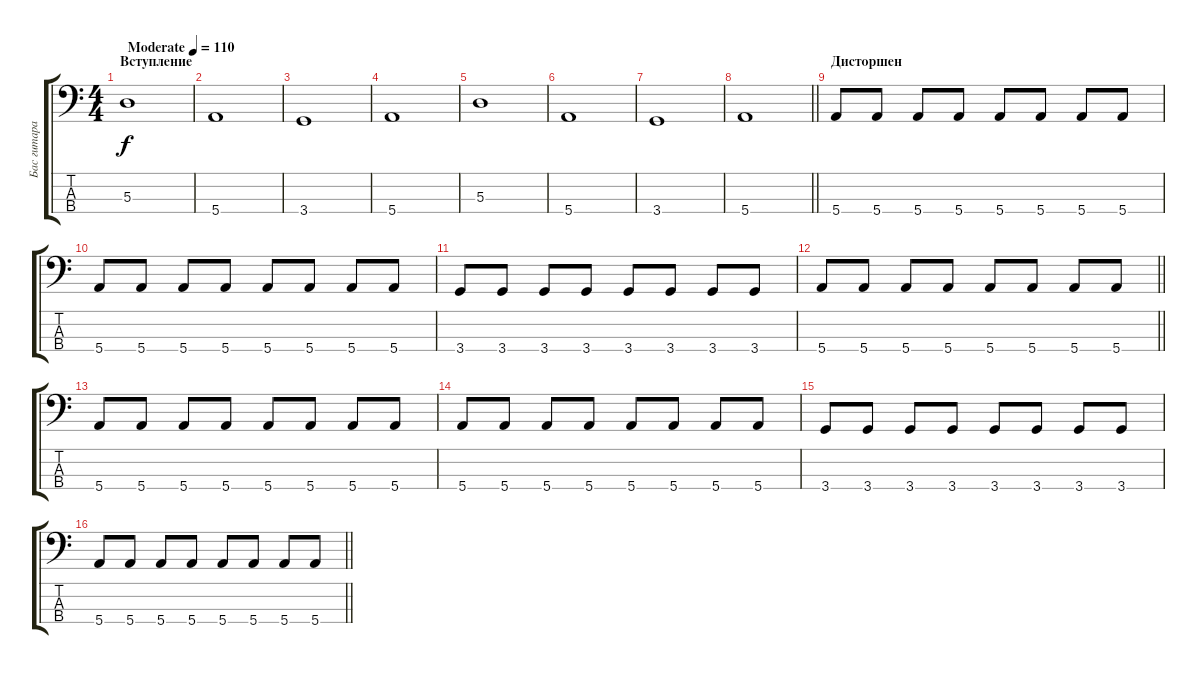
\track ("Бас гитара" "Бас гитара") {instrument electricbasspick}
\staff {score tabs}
\tuning (G2 D2 A1 E1) {hide}
\ts (4 4)
\section ("" "Вступление")
\tempo (110 "Moderate")
\clef f4
\ks c
5.3.1{dy f instrument electricbasspick} |
5.4.1 |
3.4.1 |
5.4.1 |
5.3.1 |
5.4.1 |
3.4.1 |
\barLineRight lightlight
5.4.1 |
\section ("" "Дисторшен")
5.4.8 5.4.8 5.4.8 5.4.8 5.4.8 5.4.8 5.4.8 5.4.8 |
5.4.8 5.4.8 5.4.8 5.4.8 5.4.8 5.4.8 5.4.8 5.4.8 |
3.4.8 3.4.8 3.4.8 3.4.8 3.4.8 3.4.8 3.4.8 3.4.8 |
\barLineRight lightlight
5.4.8 5.4.8 5.4.8 5.4.8 5.4.8 5.4.8 5.4.8 5.4.8 |
5.4.8 5.4.8 5.4.8 5.4.8 5.4.8 5.4.8 5.4.8 5.4.8 |
5.4.8 5.4.8 5.4.8 5.4.8 5.4.8 5.4.8 5.4.8 5.4.8 |
3.4.8 3.4.8 3.4.8 3.4.8 3.4.8 3.4.8 3.4.8 3.4.8 |
\barLineRight lightlight
5.4.8 5.4.8 5.4.8 5.4.8 5.4.8 5.4.8 5.4.8 5.4.8
